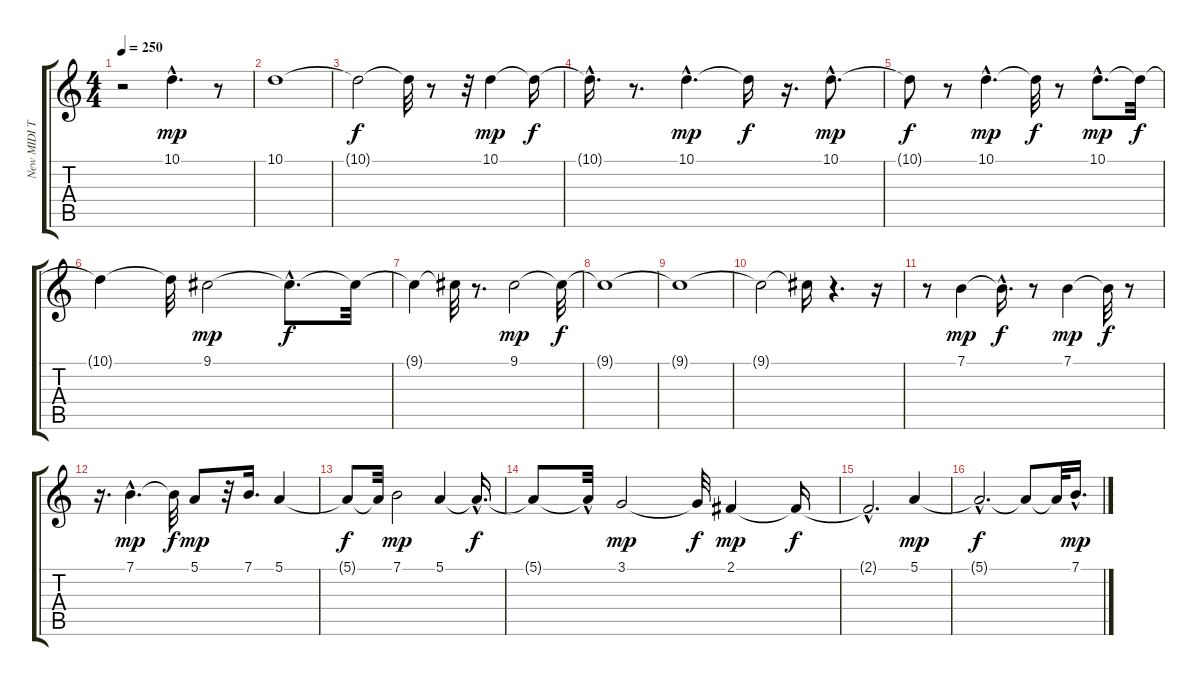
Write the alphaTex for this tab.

\track ("New MIDI Track" "New MIDI T") {instrument clavinet}
\staff {score tabs}
\tuning (E4 B3 G3 D3 A2 E2) {hide}
\ts (4 4)
\tempo 250
\clef g2
\ks c
r.2{dy f} 10.1{hac}.4{d dy mp} r.8 |
10.1.1 |
10.1{t}.2{dy f} 10.1{t}.32 r.8 r.32 10.1.4{dy mp} 10.1{t}.16{dy f} |
10.1{hac t}.16{d} r.8{d} 10.1{hac}.4{d dy mp} 10.1{t}.16{dy f} r.16{d} 10.1{hac}.8{d dy mp} |
10.1{t}.8{dy f} r.8 10.1{hac}.4{d dy mp} 10.1{t}.32{dy f} r.8 10.1{hac}.8{d dy mp} 10.1{t}.32{dy f} |
10.1{t}.4 10.1{t}.32 9.1.2{dy mp} 9.1{hac t}.8{d dy f} 9.1{t}.32 |
9.1{t}.4 9.1{t}.32 r.8{d} 9.1.2{dy mp} 9.1{t}.32{dy f} |
9.1{t}.1 |
9.1{t}.1 |
9.1{t}.2 9.1{t}.16 r.4{d} r.16 |
r.8 7.1.4{dy mp} 7.1{hac t}.16{d dy f} r.8 7.1.4{dy mp} 7.1{t}.32{dy f} r.8 |
r.16{d} 7.1{hac}.4{d dy mp} 7.1{t}.32{dy f} 5.1.8{dy mp} r.32 7.1.16{d} 5.1.4 |
5.1{t}.8{dy f} 5.1{t}.32 7.1.2{dy mp} 5.1.4 5.1{hac t}.16{d dy f} |
5.1{t}.8 5.1{hac t}.32 3.1.2{dy mp} 3.1{t}.32{dy f} 2.1.4{dy mp} 2.1{t}.16{dy f} |
2.1{hac t}.2{d} 5.1.4{dy mp} |
5.1{hac t}.2{d dy f} 5.1{t}.8 5.1{t}.32 7.1{hac}.16{d dy mp}
